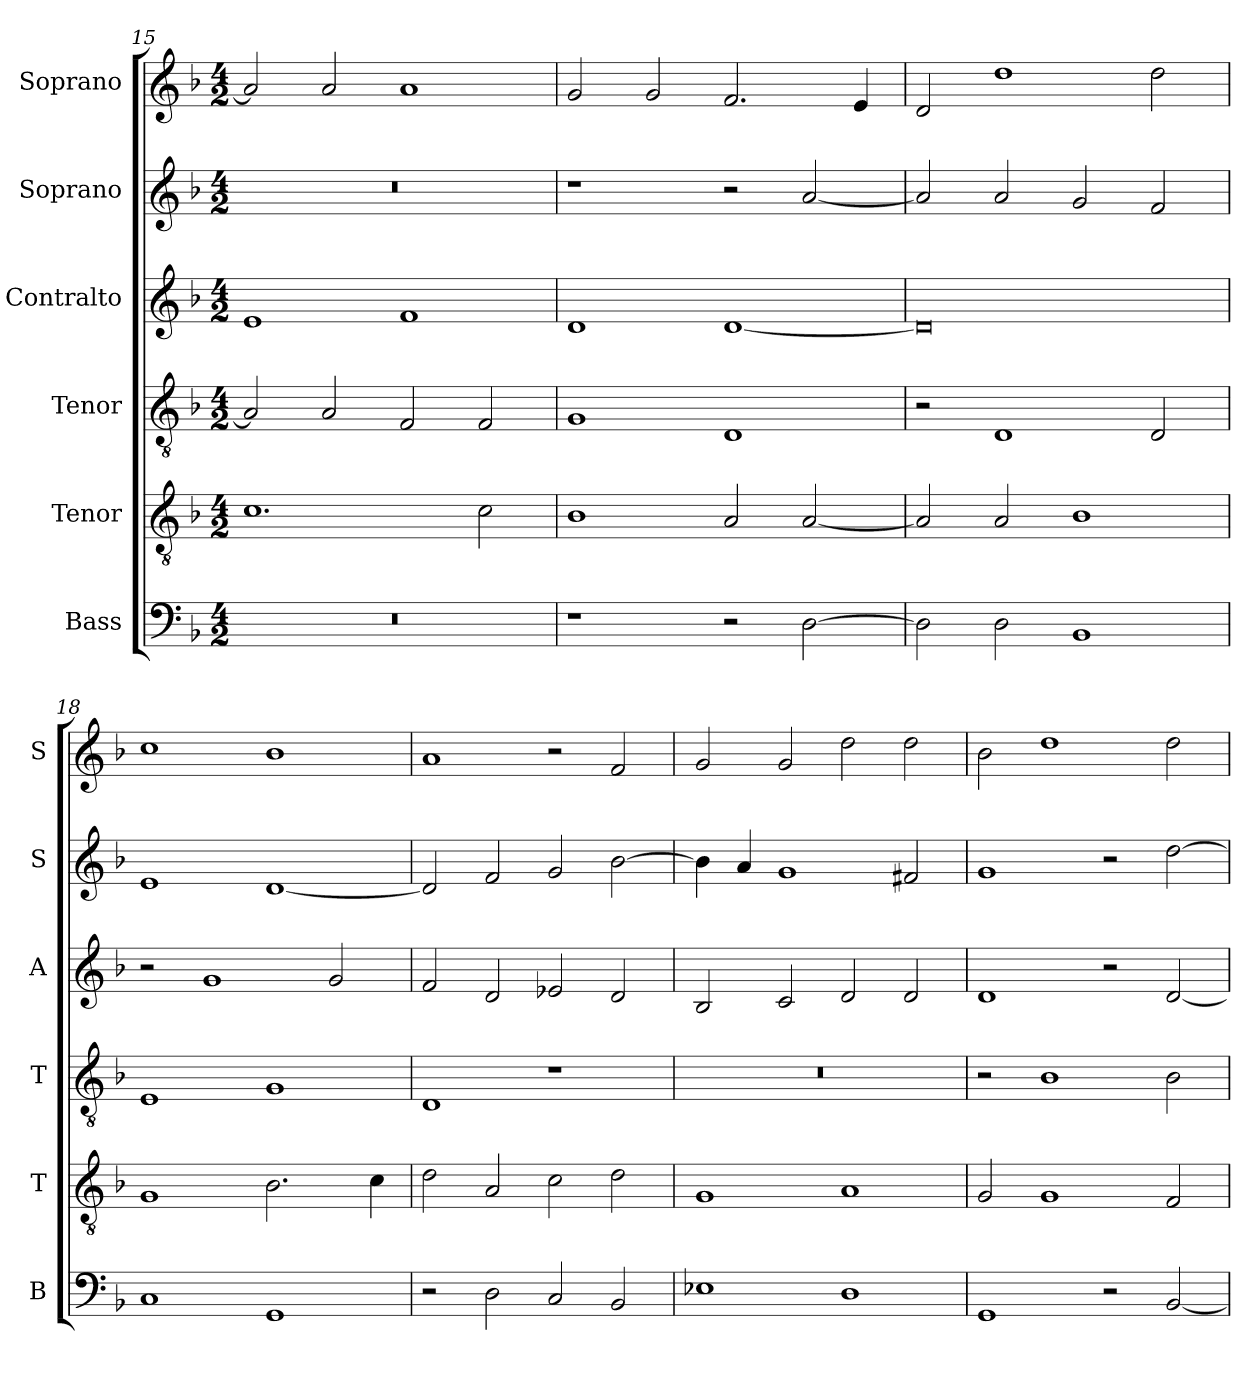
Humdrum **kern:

**kern	**kern	**kern	**kern	**kern	**kern
*part6	*part5	*part4	*part3	*part2	*part1
*staff6	*staff5	*staff4	*staff3	*staff2	*staff1
*I"Bass	*I"Tenor	*I"Tenor	*I"Contralto	*I"Soprano	*I"Soprano
*I'B	*I'T	*I'T	*I'A	*I'S	*I'S
*clefF4	*clefGv2	*clefGv2	*clefG2	*clefG2	*clefG2
*k[b-]	*k[b-]	*k[b-]	*k[b-]	*k[b-]	*k[b-]
*G:dor	*G:dor	*G:dor	*G:dor	*G:dor	*G:dor
*M4/2	*M4/2	*M4/2	*M4/2	*M4/2	*M4/2
=15	=15	=15	=15	=15	=15
0r	1.c	2A]	1e	0r	2a]
.	.	2A	.	.	2a
.	.	2F	1f	.	1a
.	2c	2F	.	.	.
=16	=16	=16	=16	=16	=16
1r	1B-	1G	1d	1r	2g
.	.	.	.	.	2g
2r	2A	1D	[1d	2r	2.f
[2D	[2A	.	.	[2a	.
.	.	.	.	.	4e
=17	=17	=17	=17	=17	=17
2D]	2A]	2r	0d]	2a]	2d
2D	2A	1D	.	2a	1dd
1BB-	1B-	.	.	2g	.
.	.	2D	.	2f	2dd
=18	=18	=18	=18	=18	=18
1C	1G	1E	2r	1e	1cc
.	.	.	1g	.	.
1GG	2.B-	1G	.	[1d	1b-
.	.	.	2g	.	.
.	4c	.	.	.	.
=19	=19	=19	=19	=19	=19
2r	2d	1D	2f	2d]	1a
2D	2A	.	2d	2f	.
2C	2c	1r	2e-X	2g	2r
2BB-	2d	.	2d	[2b-	2f
=20	=20	=20	=20	=20	=20
1E-X	1G	0r	2B-	4b-]	2g
.	.	.	.	4a	.
.	.	.	2c	1g	2g
1D	1A	.	2d	.	2dd
.	.	.	2d	2f#X	2dd
=21	=21	=21	=21	=21	=21
1GG	2G	2r	1d	1g	2b-
.	1G	1B-	.	.	1dd
2r	.	.	2r	2r	.
[2BB-	2F	2B-	[2d	[2dd	2dd
=	=	=	=	=	=
*-	*-	*-	*-	*-	*-
